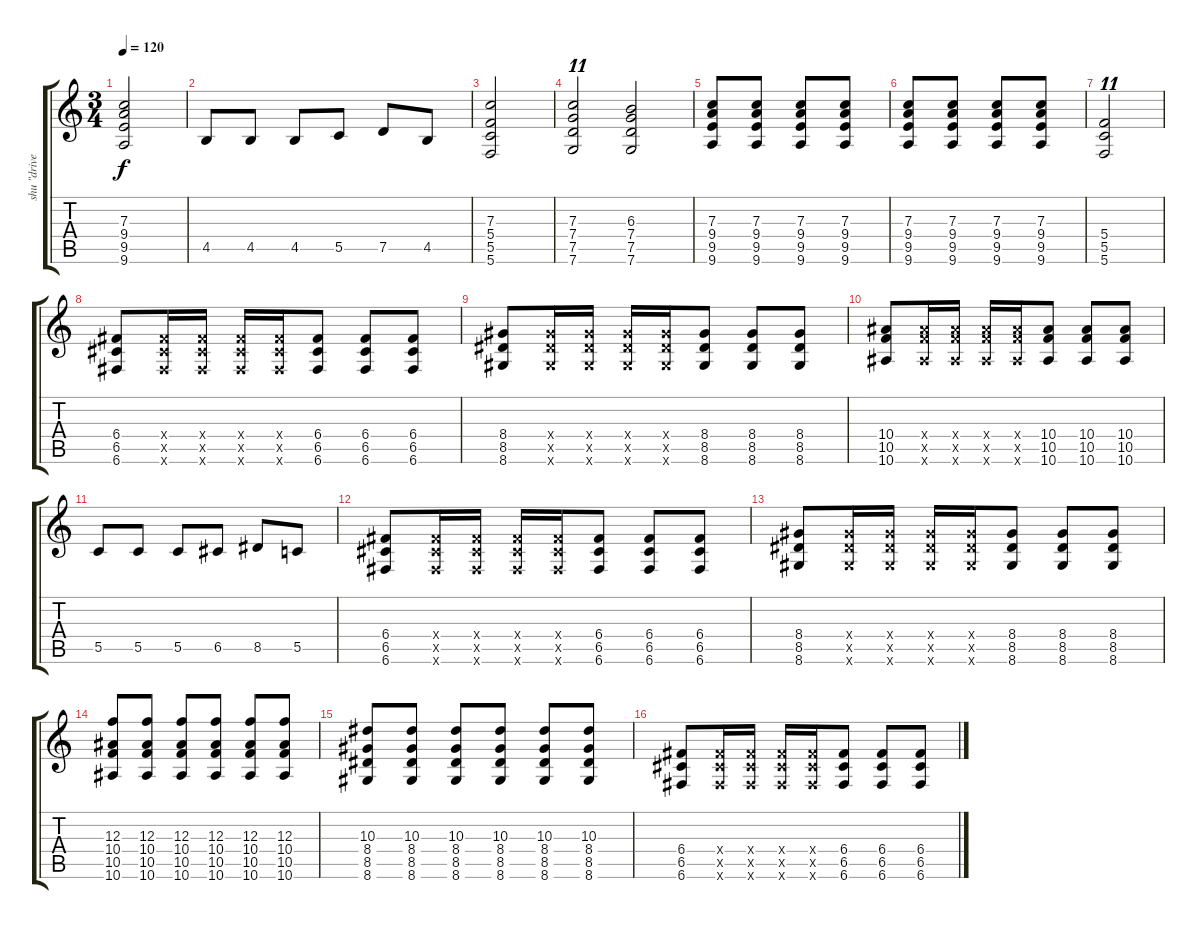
\track ("shu \"drive\"" "shu \"drive") {instrument overdrivenguitar}
\staff {score tabs}
\tuning (D4 A3 F3 C3 G2 C2) {hide}
\ts (3 4)
\tempo 120
\clef g2
\ks c
(7.3 9.4 9.5 9.6).2{dy f} |
4.5.8 4.5.8 4.5.8 5.5.8 7.5.8 4.5.8 |
(7.3 5.4 5.5 5.6).2 |
(7.3 7.4 7.5 7.6).2{tu (11 8)} (6.3 7.4 7.5 7.6).2 |
(7.3 9.4 9.5 9.6).8 (7.3 9.4 9.5 9.6).8 (7.3 9.4 9.5 9.6).8 (7.3 9.4 9.5 9.6).8 |
(7.3 9.4 9.5 9.6).8 (7.3 9.4 9.5 9.6).8 (7.3 9.4 9.5 9.6).8 (7.3 9.4 9.5 9.6).8 |
(5.4 5.5 5.6).2{tu (11 8)} |
(6.4 6.5 6.6).8 (6.4{x} 6.5{x} 6.6{x}).16 (6.4{x} 6.5{x} 6.6{x}).16 (6.4{x} 6.5{x} 6.6{x}).16 (6.4{x} 6.5{x} 6.6{x}).16 (6.4 6.5 6.6).8 (6.4 6.5 6.6).8 (6.4 6.5 6.6).8 |
(8.4 8.5 8.6).8 (8.4{x} 8.5{x} 8.6{x}).16 (8.4{x} 8.5{x} 8.6{x}).16 (8.4{x} 8.5{x} 8.6{x}).16 (8.4{x} 8.5{x} 8.6{x}).16 (8.4 8.5 8.6).8 (8.4 8.5 8.6).8 (8.4 8.5 8.6).8 |
(10.4 10.5 10.6).8 (10.4{x} 10.5{x} 10.6{x}).16 (10.4{x} 10.5{x} 10.6{x}).16 (10.4{x} 10.5{x} 10.6{x}).16 (10.4{x} 10.5{x} 10.6{x}).16 (10.4 10.5 10.6).8 (10.4 10.5 10.6).8 (10.4 10.5 10.6).8 |
5.5.8 5.5.8 5.5.8 6.5.8 8.5.8 5.5.8 |
(6.4 6.5 6.6).8 (6.4{x} 6.5{x} 6.6{x}).16 (6.4{x} 6.5{x} 6.6{x}).16 (6.4{x} 6.5{x} 6.6{x}).16 (6.4{x} 6.5{x} 6.6{x}).16 (6.4 6.5 6.6).8 (6.4 6.5 6.6).8 (6.4 6.5 6.6).8 |
(8.4 8.5 8.6).8 (8.4{x} 8.5{x} 8.6{x}).16 (8.4{x} 8.5{x} 8.6{x}).16 (8.4{x} 8.5{x} 8.6{x}).16 (8.4{x} 8.5{x} 8.6{x}).16 (8.4 8.5 8.6).8 (8.4 8.5 8.6).8 (8.4 8.5 8.6).8 |
(12.3 10.4 10.5 10.6).8 (12.3 10.4 10.5 10.6).8 (12.3 10.4 10.5 10.6).8 (12.3 10.4 10.5 10.6).8 (12.3 10.4 10.5 10.6).8 (12.3 10.4 10.5 10.6).8 |
(10.3 8.4 8.5 8.6).8 (10.3 8.4 8.5 8.6).8 (10.3 8.4 8.5 8.6).8 (10.3 8.4 8.5 8.6).8 (10.3 8.4 8.5 8.6).8 (10.3 8.4 8.5 8.6).8 |
(6.4 6.5 6.6).8 (6.4{x} 6.5{x} 6.6{x}).16 (6.4{x} 6.5{x} 6.6{x}).16 (6.4{x} 6.5{x} 6.6{x}).16 (6.4{x} 6.5{x} 6.6{x}).16 (6.4 6.5 6.6).8 (6.4 6.5 6.6).8 (6.4 6.5 6.6).8
